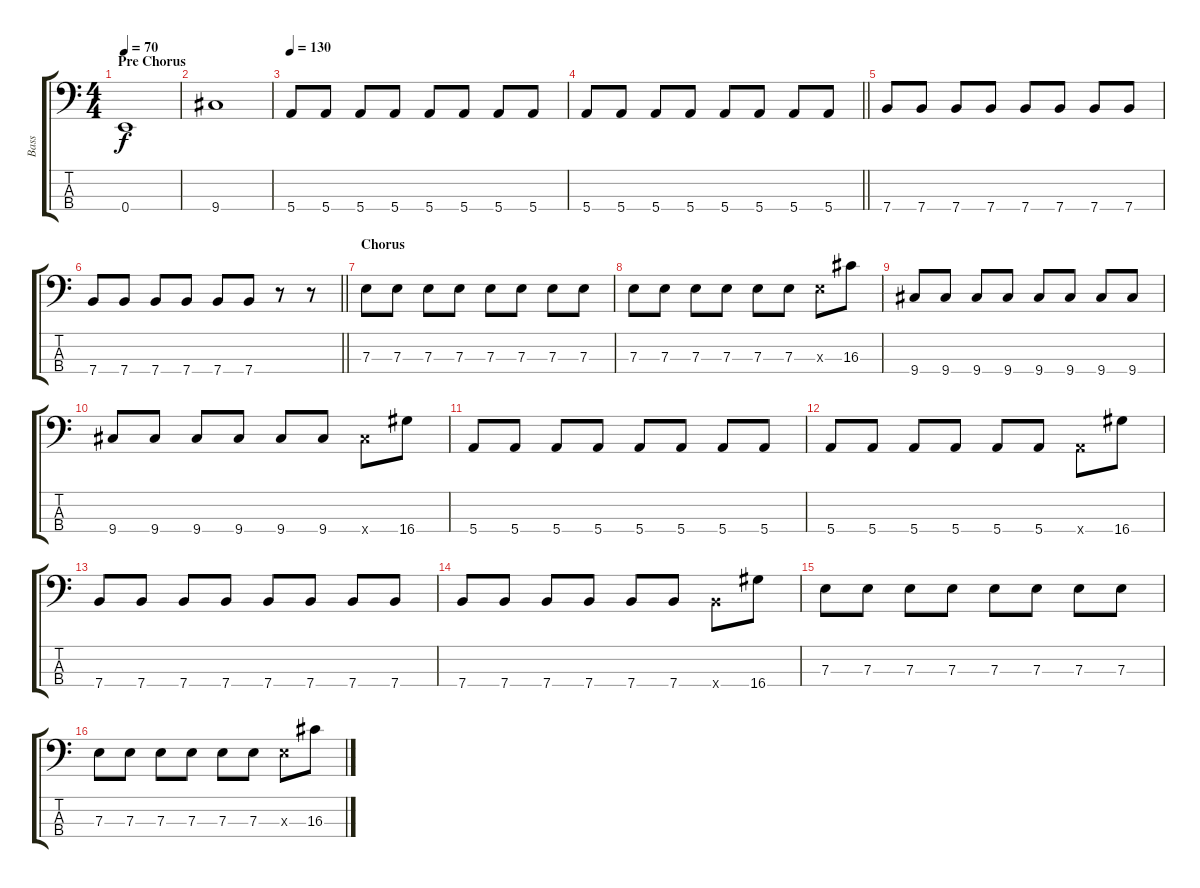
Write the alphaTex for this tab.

\track ("Bass" "Bass") {instrument electricbassfinger}
\staff {score tabs}
\tuning (G2 D2 A1 E1) {hide}
\ts (4 4)
\section ("" "Pre Chorus")
\tempo 70
\clef f4
\ks c
0.4.1{dy f} |
9.4.1 |
\tempo 130
5.4.8 5.4.8 5.4.8 5.4.8 5.4.8 5.4.8 5.4.8 5.4.8 |
\barLineRight lightlight
5.4.8 5.4.8 5.4.8 5.4.8 5.4.8 5.4.8 5.4.8 5.4.8 |
\section ("" "")
7.4.8 7.4.8 7.4.8 7.4.8 7.4.8 7.4.8 7.4.8 7.4.8 |
\barLineRight lightlight
7.4.8 7.4.8 7.4.8 7.4.8 7.4.8 7.4.8 r.8 r.8 |
\section ("" "Chorus")
7.3.8 7.3.8 7.3.8 7.3.8 7.3.8 7.3.8 7.3.8 7.3.8 |
7.3.8 7.3.8 7.3.8 7.3.8 7.3.8 7.3.8 7.3{x}.8 16.3.8 |
9.4.8 9.4.8 9.4.8 9.4.8 9.4.8 9.4.8 9.4.8 9.4.8 |
9.4.8 9.4.8 9.4.8 9.4.8 9.4.8 9.4.8 9.4{x}.8 16.4.8 |
5.4.8 5.4.8 5.4.8 5.4.8 5.4.8 5.4.8 5.4.8 5.4.8 |
5.4.8 5.4.8 5.4.8 5.4.8 5.4.8 5.4.8 5.4{x}.8 16.4.8 |
7.4.8 7.4.8 7.4.8 7.4.8 7.4.8 7.4.8 7.4.8 7.4.8 |
7.4.8 7.4.8 7.4.8 7.4.8 7.4.8 7.4.8 7.4{x}.8 16.4.8 |
7.3.8 7.3.8 7.3.8 7.3.8 7.3.8 7.3.8 7.3.8 7.3.8 |
7.3.8 7.3.8 7.3.8 7.3.8 7.3.8 7.3.8 7.3{x}.8 16.3.8
